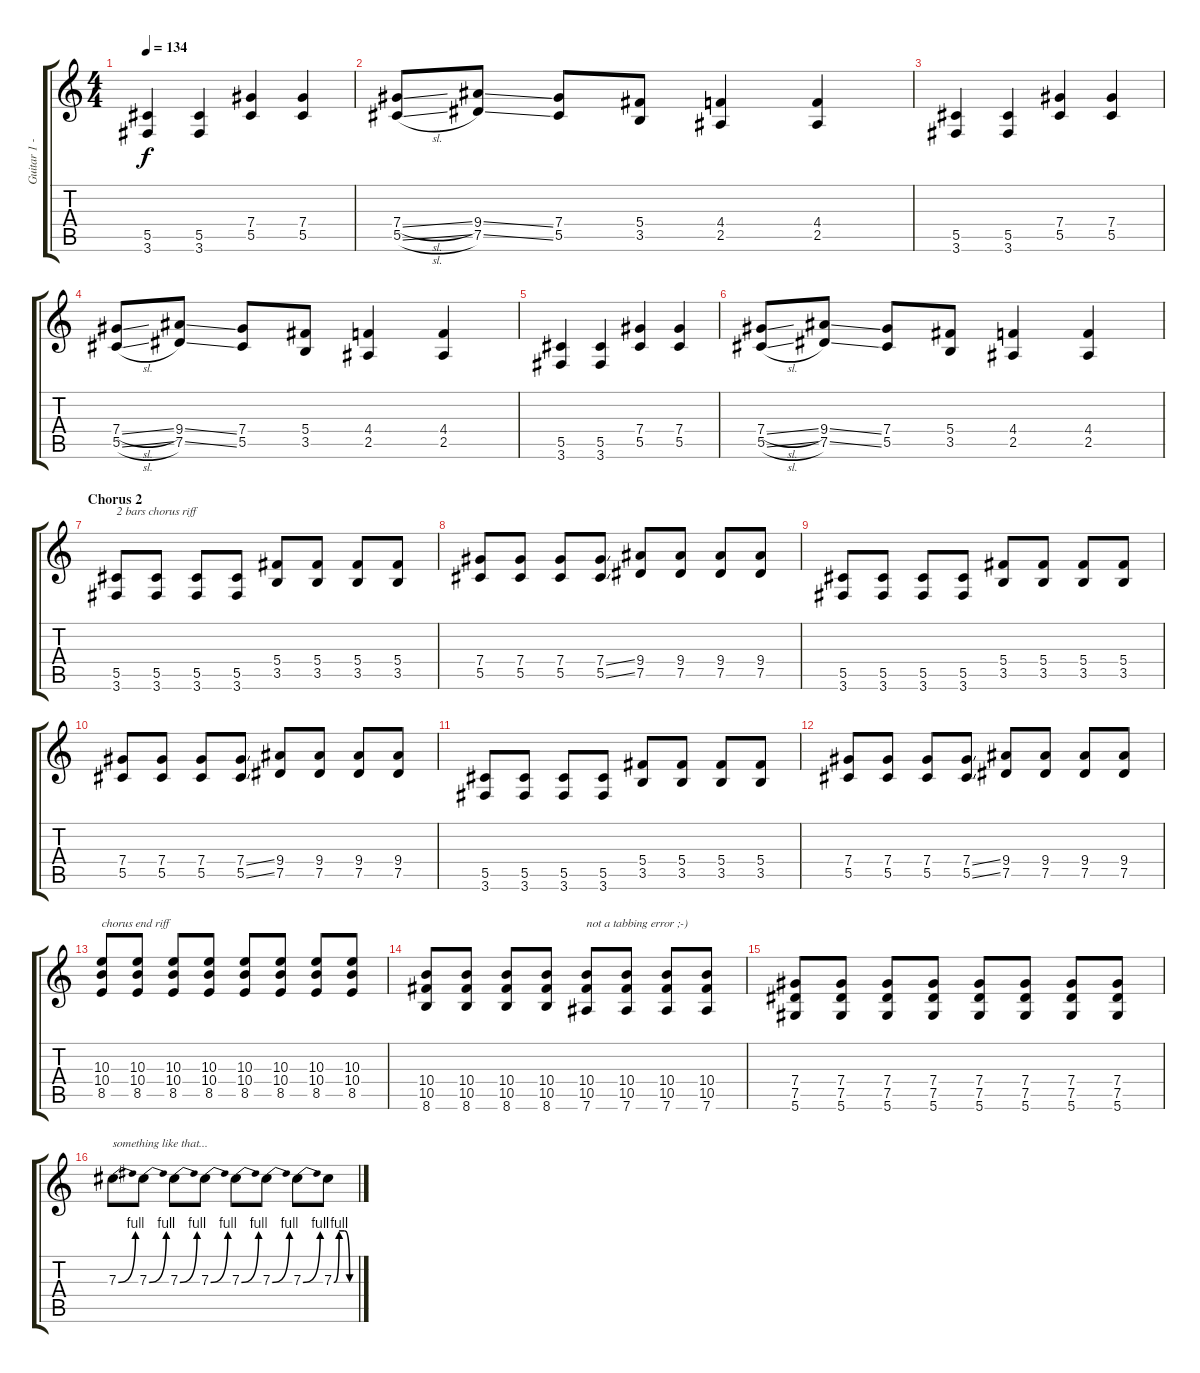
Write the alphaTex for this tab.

\track ("Guitar 1 - Eb" "Guitar 1 -") {instrument distortionguitar}
\staff {score tabs}
\tuning (Eb4 Bb3 Gb3 Db3 Ab2 Eb2) {hide}
\ts (4 4)
\tempo 134
\clef g2
\ks c
(5.5 3.6).4{dy f} (5.5 3.6).4 (7.4 5.5).4 (7.4 5.5).4 |
(7.4{sl} 5.5{sl}).8 (9.4{ss} 7.5{ss}).8 (7.4 5.5).8 (5.4 3.5).8 (4.4 2.5).4 (4.4 2.5).4 |
(5.5 3.6).4 (5.5 3.6).4 (7.4 5.5).4 (7.4 5.5).4 |
(7.4{sl} 5.5{sl}).8 (9.4{ss} 7.5{ss}).8 (7.4 5.5).8 (5.4 3.5).8 (4.4 2.5).4 (4.4 2.5).4 |
(5.5 3.6).4 (5.5 3.6).4 (7.4 5.5).4 (7.4 5.5).4 |
(7.4{sl} 5.5{sl}).8 (9.4{ss} 7.5{ss}).8 (7.4 5.5).8 (5.4 3.5).8 (4.4 2.5).4 (4.4 2.5).4 |
\section ("" "Chorus 2")
(5.5 3.6).8{txt "2 bars chorus riff"} (5.5 3.6).8 (5.5 3.6).8 (5.5 3.6).8 (5.4 3.5).8 (5.4 3.5).8 (5.4 3.5).8 (5.4 3.5).8 |
(7.4 5.5).8 (7.4 5.5).8 (7.4 5.5).8 (7.4{ss} 5.5{ss}).8 (9.4 7.5).8 (9.4 7.5).8 (9.4 7.5).8 (9.4 7.5).8 |
(5.5 3.6).8 (5.5 3.6).8 (5.5 3.6).8 (5.5 3.6).8 (5.4 3.5).8 (5.4 3.5).8 (5.4 3.5).8 (5.4 3.5).8 |
(7.4 5.5).8 (7.4 5.5).8 (7.4 5.5).8 (7.4{ss} 5.5{ss}).8 (9.4 7.5).8 (9.4 7.5).8 (9.4 7.5).8 (9.4 7.5).8 |
(5.5 3.6).8 (5.5 3.6).8 (5.5 3.6).8 (5.5 3.6).8 (5.4 3.5).8 (5.4 3.5).8 (5.4 3.5).8 (5.4 3.5).8 |
(7.4 5.5).8 (7.4 5.5).8 (7.4 5.5).8 (7.4{ss} 5.5{ss}).8 (9.4 7.5).8 (9.4 7.5).8 (9.4 7.5).8 (9.4 7.5).8 |
(10.3 10.4 8.5).8{txt "chorus end riff"} (10.3 10.4 8.5).8 (10.3 10.4 8.5).8 (10.3 10.4 8.5).8 (10.3 10.4 8.5).8 (10.3 10.4 8.5).8 (10.3 10.4 8.5).8 (10.3 10.4 8.5).8 |
(10.4 10.5 8.6).8 (10.4 10.5 8.6).8 (10.4 10.5 8.6).8 (10.4 10.5 8.6).8 (10.4 10.5 7.6).8{txt "not a tabbing error ;-)"} (10.4 10.5 7.6).8 (10.4 10.5 7.6).8 (10.4 10.5 7.6).8 |
(7.4 7.5 5.6).8 (7.4 7.5 5.6).8 (7.4 7.5 5.6).8 (7.4 7.5 5.6).8 (7.4 7.5 5.6).8 (7.4 7.5 5.6).8 (7.4 7.5 5.6).8 (7.4 7.5 5.6).8 |
7.3{be (bend 0 0 60 4)}.8{txt "something like that..."} 7.3{be (bend 0 0 60 4)}.8 7.3{be (bend 0 0 60 4)}.8 7.3{be (bend 0 0 60 4)}.8 7.3{be (bend 0 0 60 4)}.8 7.3{be (bend 0 0 60 4)}.8 7.3{be (bend 0 0 60 4)}.8 7.3{be (custom 0 0 15 4 30 4 45 0 60 0)}.8
